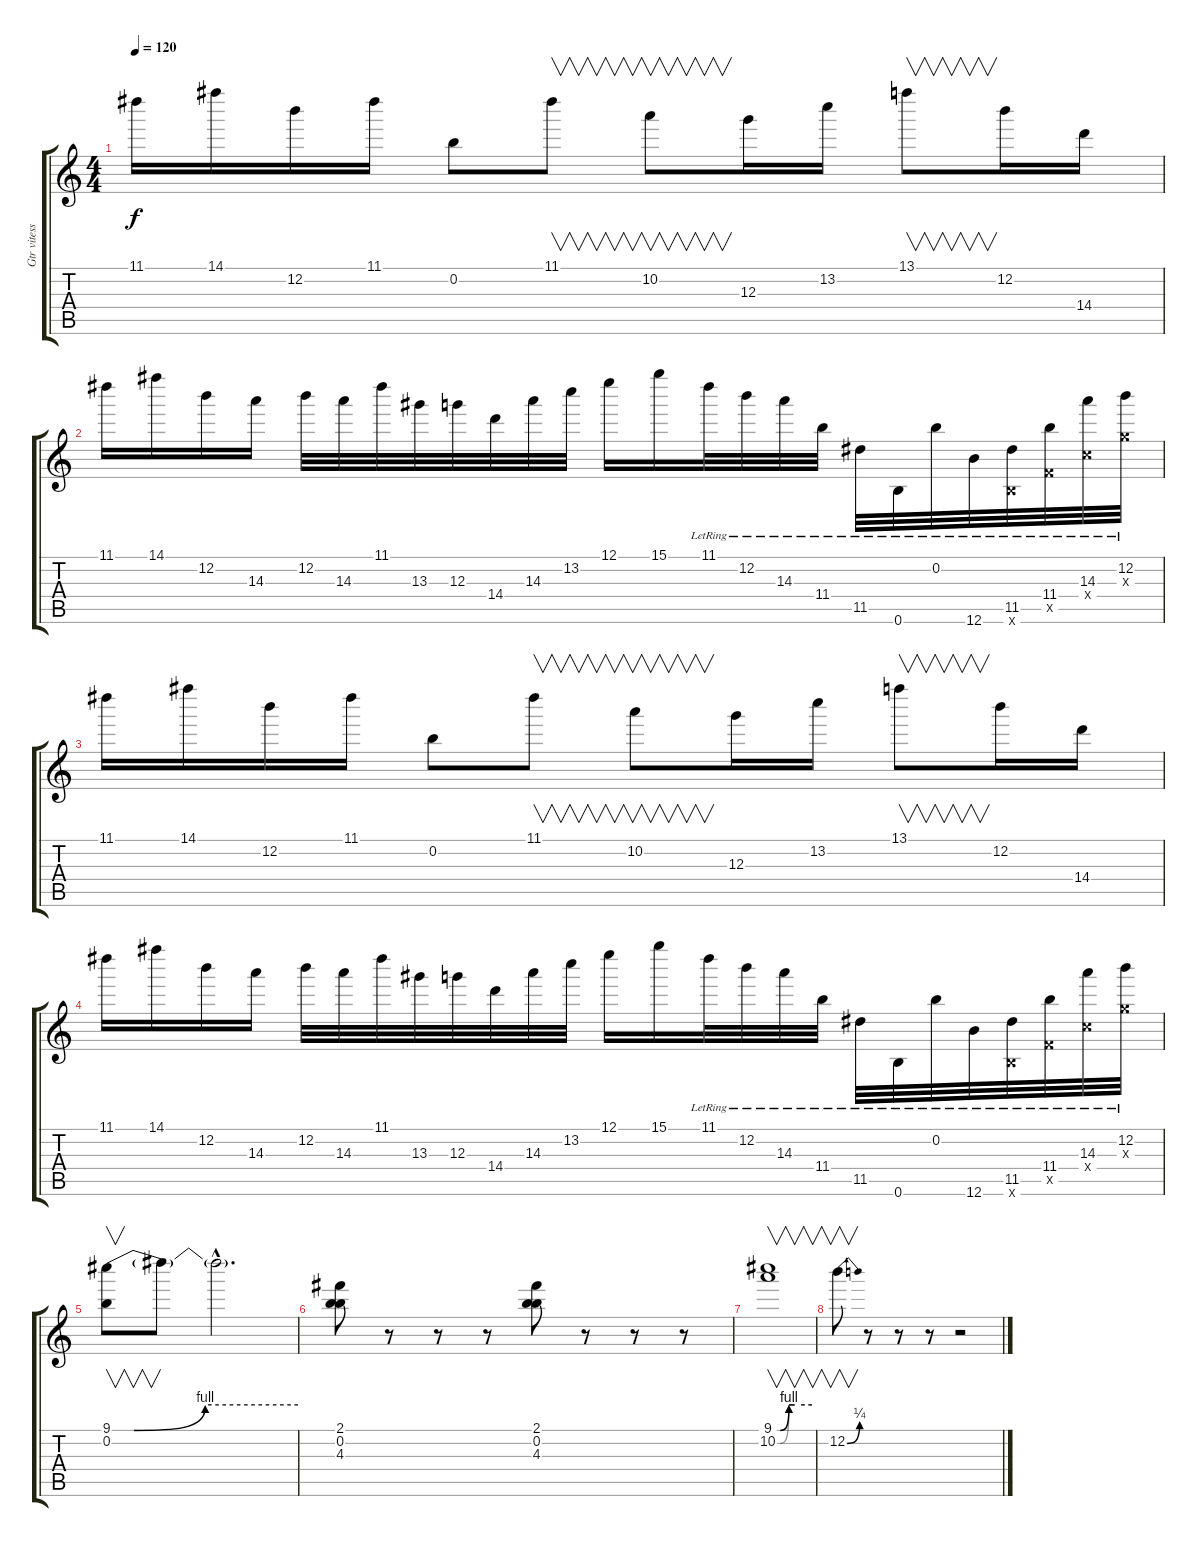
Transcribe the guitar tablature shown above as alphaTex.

\track ("Gtr vitesse augmenté (final)" "Gtr vitess") {instrument distortionguitar}
\staff {score tabs}
\tuning (E5 B4 G4 C4 E3 B2) {hide}
\ts (4 4)
\tempo 120
\clef g2
\ks c
11.1.16{dy f} 14.1.16 12.2.16 11.1.16 0.2.8 11.1.8{v} 10.2.8{v} 12.3.16 13.2.16 13.1.8{v} 12.2.16 14.4.16 |
11.1.16 14.1.16 12.2.16 14.3.16 12.2.32 14.3.32 11.1.32 13.3.32 12.3.32 14.4.32 14.3.32 13.2.32 12.1.16 15.1.16 11.1{lr}.32 12.2{lr}.32 14.3{lr}.32 11.4{lr}.32 11.5{lr}.32 0.6{lr}.32 0.2{lr}.32 12.6{lr}.32 (11.5{lr} 0.6{x}).32 (11.4{lr} 1.5{x}).32 (14.3{lr} 0.4{x}).32 (12.2{lr} 0.3{x}).32 |
11.1.16 14.1.16 12.2.16 11.1.16 0.2.8 11.1.8{v} 10.2.8{v} 12.3.16 13.2.16 13.1.8{v} 12.2.16 14.4.16 |
11.1.16 14.1.16 12.2.16 14.3.16 12.2.32 14.3.32 11.1.32 13.3.32 12.3.32 14.4.32 14.3.32 13.2.32 12.1.16 15.1.16 11.1{lr}.32 12.2{lr}.32 14.3{lr}.32 11.4{lr}.32 11.5{lr}.32 0.6{lr}.32 0.2{lr}.32 12.6{lr}.32 (11.5{lr} 0.6{x}).32 (11.4{lr} 1.5{x}).32 (14.3{lr} 0.4{x}).32 (12.2{lr} 0.3{x}).32 |
(9.1{be (custom 0 0 7 0 30 4 60 4)} 0.2).8{v} 9.1{t}.8 9.1{hac t}.2{d} |
(2.1 0.2 4.3).8 r.8 r.8 r.8 (2.1 0.2 4.3).8 r.8 r.8 r.8 |
(9.1{be (custom 0 0 5 0 20 4 30 4 60 4)} 10.2{be (custom 0 0 5 0 20 4 30 4 60 4)}).1{v} |
12.2{be (bend 0 0 60 1)}.8{v} r.8 r.8 r.8 r.2
